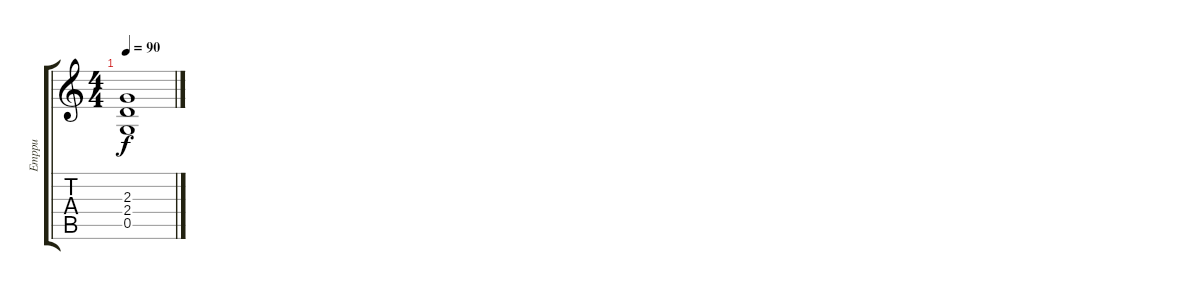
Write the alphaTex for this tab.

\track ("Emppu" "Emppu") {instrument distortionguitar}
\staff {score tabs}
\tuning (D4 A3 F3 C3 G2 D2) {hide}
\ts (4 4)
\tempo 90
\clef g2
\ks c
(2.3 2.4 0.5).1{dy f}
